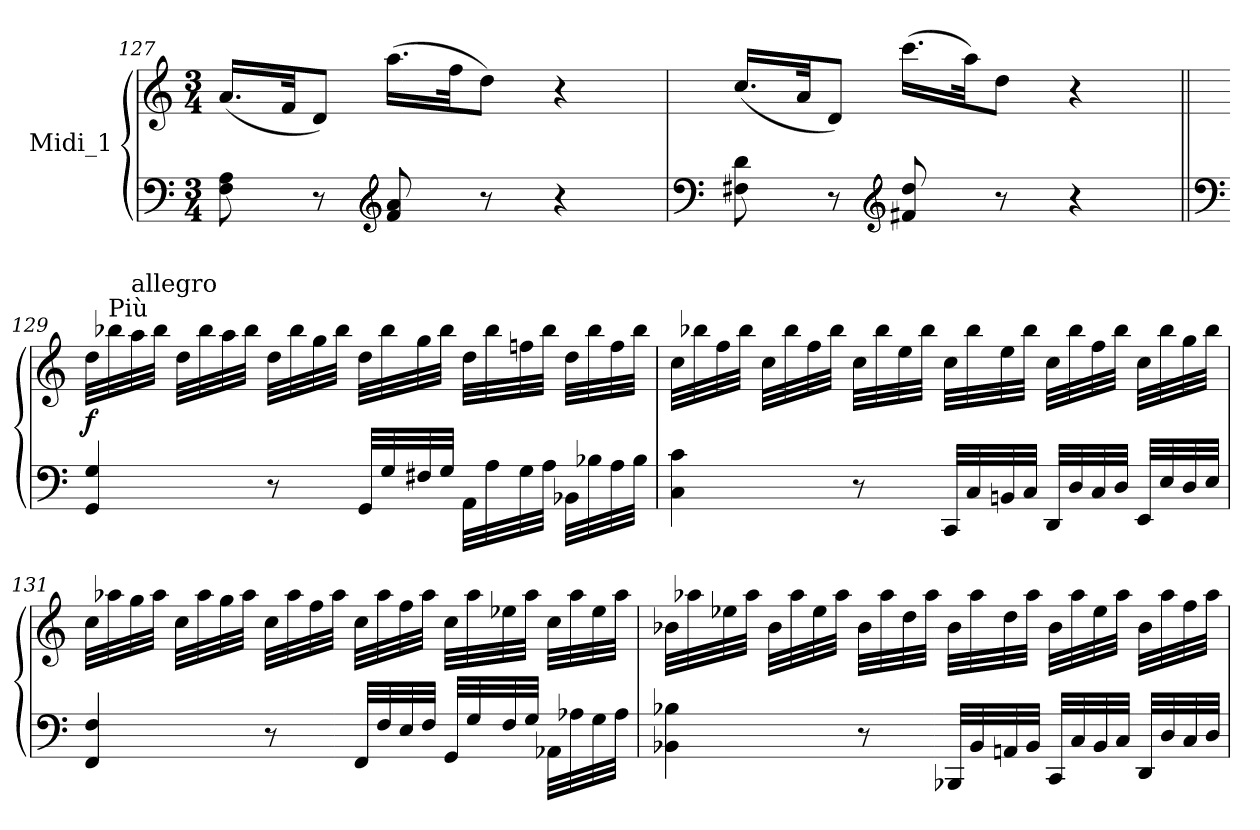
**kern	**kern	**dynam
*part1	*part1	*part1
*staff2	*staff1	*staff1/2
*I"Midi_1	*	*
!!LO:LB:g=z
*clefF4	*clefG2	*
*k[]	*k[]	*
*M3/4	*M3/4	*
=127	=127	=127
*^	*^	*
8F\ 8A\	4ryy	(16.a/LL	2ryy	.
.	.	32f/JK	.	.
8r	.	8d/J)	.	.
*clefG2	*	*	*	*
8f/ 8a/	4ryy	(16.aa\LL	.	.
.	.	32ff\JK	.	.
8r	.	8dd\J)	.	.
4r	4ryy	4r	4ryy	.
=128	=128	=128	=128	=128
*clefF4	*	*	*	*
8F#X\ 8d\	4ryy	(16.cc/LL	2ryy	.
.	.	32a/JK	.	.
8r	.	8d/J)	.	.
*clefG2	*	*	*	*
8f#X/ 8dd/	4ryy	(16.ccc\LL	.	.
.	.	32aa\JK)	.	.
8r	.	8dd\J	.	.
4r	4ryy	4r	4ryy	.
*v	*v	*	*	*
*	*v	*v	*
!!LO:LB:g=z
=129||	=129||	=129||
*clefF4	*	*
*^	*^	*
!	!	!	!	!LO:DY:a=2
*v	*v	*	*	*
*	*v	*v	*
4GG/ 4G/	32dd\LLL	f
!	!LO:TX:a:t=Più	!
.	32bb-X\	.
!	!LO:TX:a:t=allegro	!
.	32aa\	.
.	32bb-\JJJ	.
.	32dd\LLL	.
.	32bb-\	.
.	32aa\	.
.	32bb-\JJJ	.
8r	32dd\LLL	.
.	32bb-\	.
.	32gg\	.
.	32bb-\JJJ	.
32GG/LLL	32dd\LLL	.
32G/	32bb-\	.
32F#X/	32gg\	.
32G/JJJ	32bb-\JJJ	.
32AA\LLL	32dd\LLL	.
32A\	32bb-\	.
32G\	32ffni\	.
32A\JJJ	32bb-\JJJ	.
32BB-X\LLL	32dd\LLL	.
32B-X\	32bb-\	.
32A\	32ff\	.
32B-\JJJ	32bb-\JJJ	.
=130	=130	=130
4C\ 4c\	32cc\LLL	.
.	32bb-X\	.
.	32ff\	.
.	32bb-\JJJ	.
.	32cc\LLL	.
.	32bb-\	.
.	32ff\	.
.	32bb-\JJJ	.
8r	32cc\LLL	.
.	32bb-\	.
.	32ee\	.
.	32bb-\JJJ	.
32CC/LLL	32cc\LLL	.
32C/	32bb-\	.
32BBni/	32ee\	.
32C/JJJ	32bb-\JJJ	.
32DD/LLL	32cc\LLL	.
32D/	32bb-\	.
32C/	32ff\	.
32D/JJJ	32bb-\JJJ	.
32EE/LLL	32cc\LLL	.
32E/	32bb-\	.
32D/	32gg\	.
32E/JJJ	32bb-\JJJ	.
!!LO:LB:g=z
=131	=131	=131
4FF/ 4F/	32cc\LLL	.
.	32aa-X\	.
.	32gg\	.
.	32aa-\JJJ	.
.	32cc\LLL	.
.	32aa-\	.
.	32gg\	.
.	32aa-\JJJ	.
8r	32cc\LLL	.
.	32aa-\	.
.	32ff\	.
.	32aa-\JJJ	.
32FF/LLL	32cc\LLL	.
32F/	32aa-\	.
32E/	32ff\	.
32F/JJJ	32aa-\JJJ	.
32GG/LLL	32cc\LLL	.
32G/	32aa-\	.
32F/	32ee-X\	.
32G/JJJ	32aa-\JJJ	.
32AA-X\LLL	32cc\LLL	.
32A-X\	32aa-\	.
32G\	32ee-\	.
32A-\JJJ	32aa-\JJJ	.
=132	=132	=132
4BB-X\ 4B-X\	32b-X\LLL	.
.	32aa-X\	.
.	32ee-X\	.
.	32aa-\JJJ	.
.	32b-\LLL	.
.	32aa-\	.
.	32ee-\	.
.	32aa-\JJJ	.
8r	32b-\LLL	.
.	32aa-\	.
.	32dd\	.
.	32aa-\JJJ	.
32BBB-X/LLL	32b-\LLL	.
32BB-i/	32aa-\	.
32AAni/	32dd\	.
32BB-/JJJ	32aa-\JJJ	.
32CC/LLL	32b-\LLL	.
32C/	32aa-\	.
32BB-/	32ee-\	.
32C/JJJ	32aa-\JJJ	.
32DD/LLL	32b-\LLL	.
32D/	32aa-\	.
32C/	32ff\	.
32D/JJJ	32aa-\JJJ	.
=	=	=
*-	*-	*-
